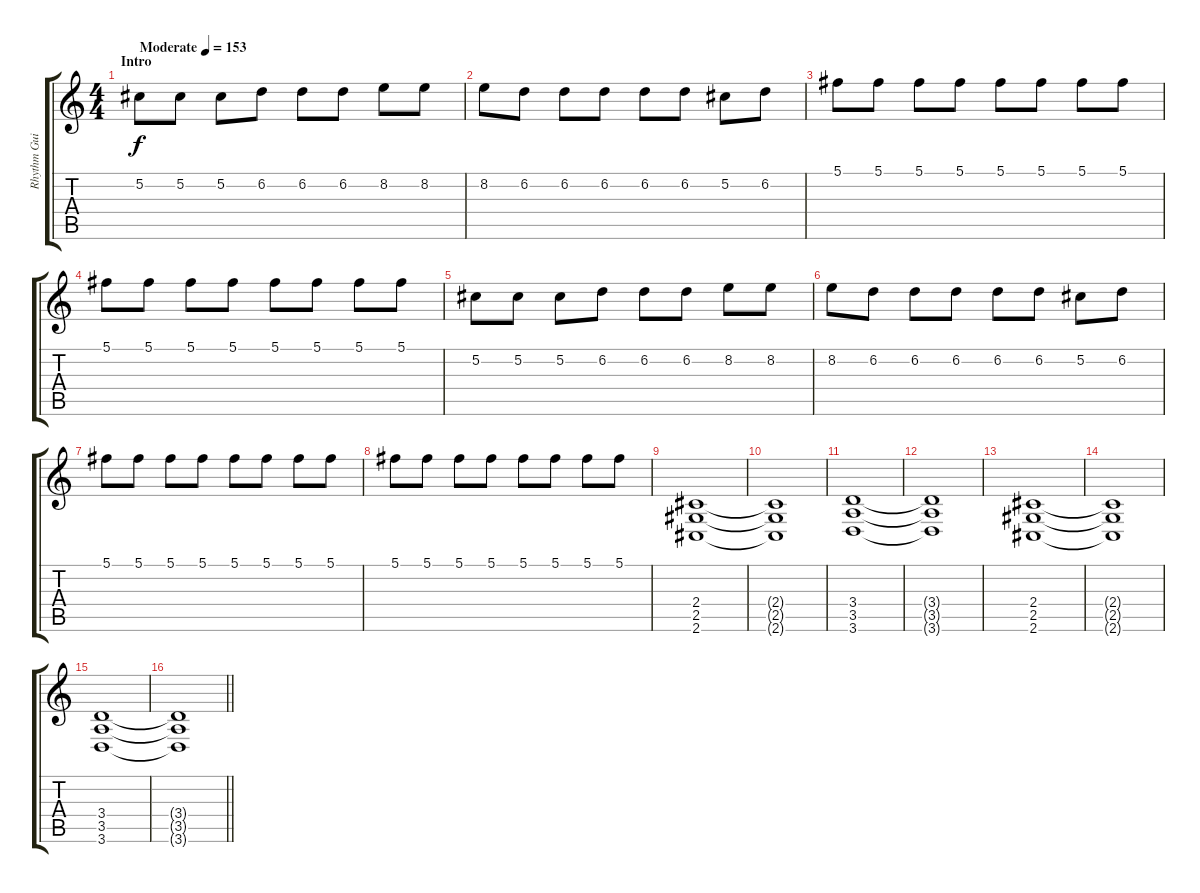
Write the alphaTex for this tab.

\track ("Rhythm Guitar" "Rhythm Gui") {instrument distortionguitar}
\staff {score tabs}
\tuning (Db4 Ab3 E3 B2 Gb2 B1) {hide}
\ts (4 4)
\section ("" "Intro")
\tempo (153 "Moderate")
\clef g2
\ks c
5.2.8{dy f volume 10 balance 3 instrument distortionguitar} 5.2.8 5.2.8 6.2.8 6.2.8 6.2.8 8.2.8 8.2.8 |
8.2.8 6.2.8 6.2.8 6.2.8 6.2.8 6.2.8 5.2.8 6.2.8 |
5.1.8 5.1.8 5.1.8 5.1.8 5.1.8 5.1.8 5.1.8 5.1.8 |
5.1.8 5.1.8 5.1.8 5.1.8 5.1.8 5.1.8 5.1.8 5.1.8 |
5.2.8 5.2.8 5.2.8 6.2.8 6.2.8 6.2.8 8.2.8 8.2.8 |
8.2.8 6.2.8 6.2.8 6.2.8 6.2.8 6.2.8 5.2.8 6.2.8 |
5.1.8 5.1.8 5.1.8 5.1.8 5.1.8 5.1.8 5.1.8 5.1.8 |
5.1.8 5.1.8 5.1.8 5.1.8 5.1.8 5.1.8 5.1.8 5.1.8 |
(2.4 2.5 2.6).1{volume 12} |
(2.4{t} 2.5{t} 2.6{t}).1 |
(3.4 3.5 3.6).1 |
(3.4{t} 3.5{t} 3.6{t}).1 |
(2.4 2.5 2.6).1 |
(2.4{t} 2.5{t} 2.6{t}).1 |
(3.4 3.5 3.6).1 |
\barLineRight lightlight
(3.4{t} 3.5{t} 3.6{t}).1
